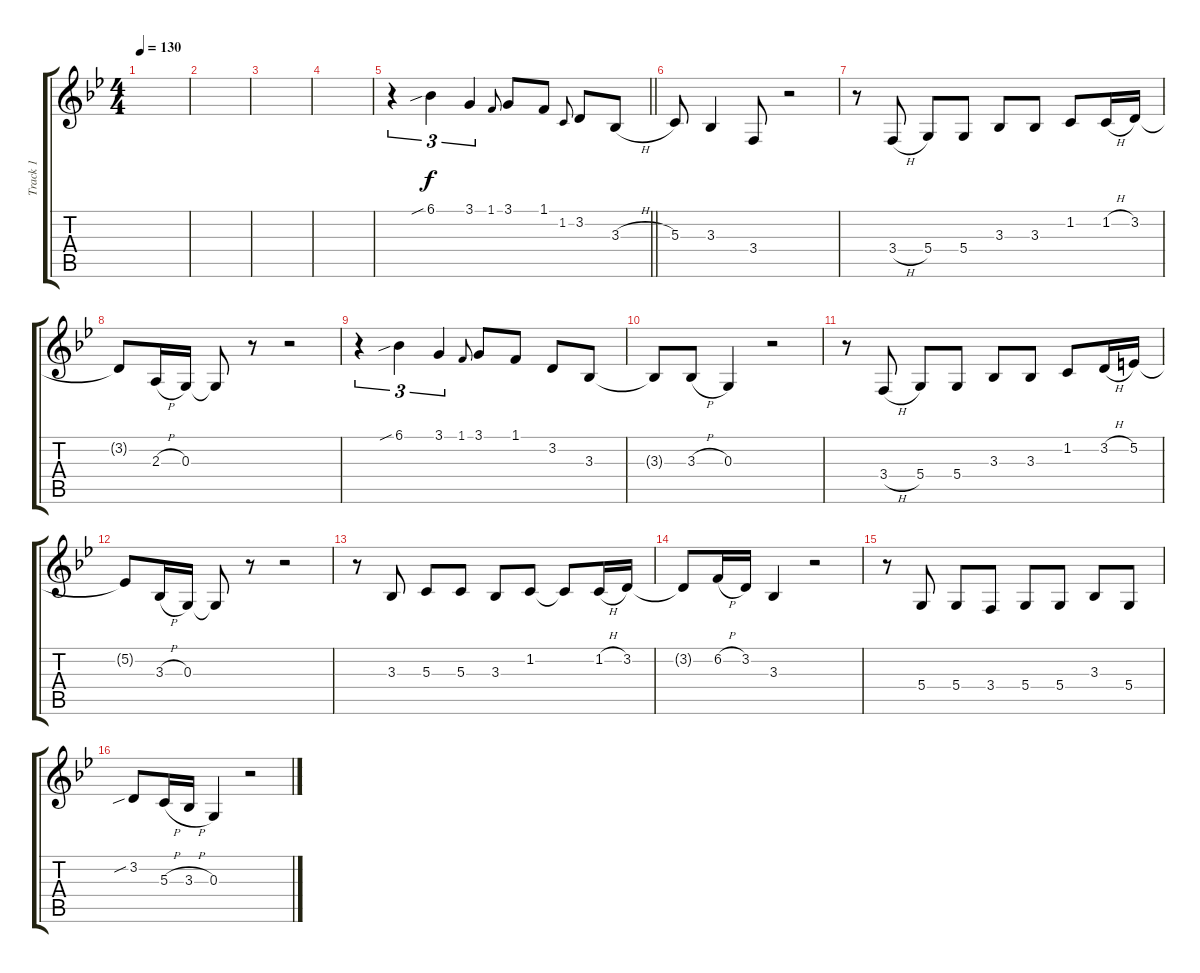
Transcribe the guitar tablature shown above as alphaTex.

\track ("Track 1" "Track 1") {instrument tenorsax}
\staff {score tabs}
\tuning (E4 B3 G3 D3 A2 E2) {hide}
\ts (4 4)
\tempo 130
\clef g2
\ks gminor
|
|
|
|
\barLineRight lightlight
r.4{tu (3 2)} 6.1{sib}.4{tu (3 2)} 3.1.4{tu (3 2)} 1.1.8{gr onbeat} 3.1.8 1.1.8 1.2.8{gr onbeat} 3.2.8 3.3{h}.8 |
5.3.8 3.3.4 3.4.8 r.2 |
r.8 3.4{h}.8 5.4.8 5.4.8 3.3.8 3.3.8 1.2.8 1.2{h}.16 3.2.16 |
3.2{t}.8 2.3{h}.16 0.3.16 0.3{t}.8 r.8 r.2 |
r.4{tu (3 2)} 6.1{sib}.4{tu (3 2)} 3.1.4{tu (3 2)} 1.1.8{gr onbeat} 3.1.8 1.1.8 3.2.8 3.3.8 |
3.3{t}.8 3.3{h}.8 0.3.4 r.2 |
r.8 3.4{h}.8 5.4.8 5.4.8 3.3.8 3.3.8 1.2.8 3.2{h}.16 5.2.16 |
5.2{t}.8 3.3{h}.16 0.3.16 0.3{t}.8 r.8 r.2 |
r.8 3.3.8 5.3.8 5.3.8 3.3.8 1.2.8 1.2{t}.8 1.2{h}.16 3.2.16 |
3.2{t}.8 6.2{h}.16 3.2.16 3.3.4 r.2 |
r.8 5.4.8 5.4.8 3.4.8 5.4.8 5.4.8 3.3.8 5.4.8 |
3.2{sib}.8 5.3{h}.16 3.3{h}.16 0.3.4 r.2
